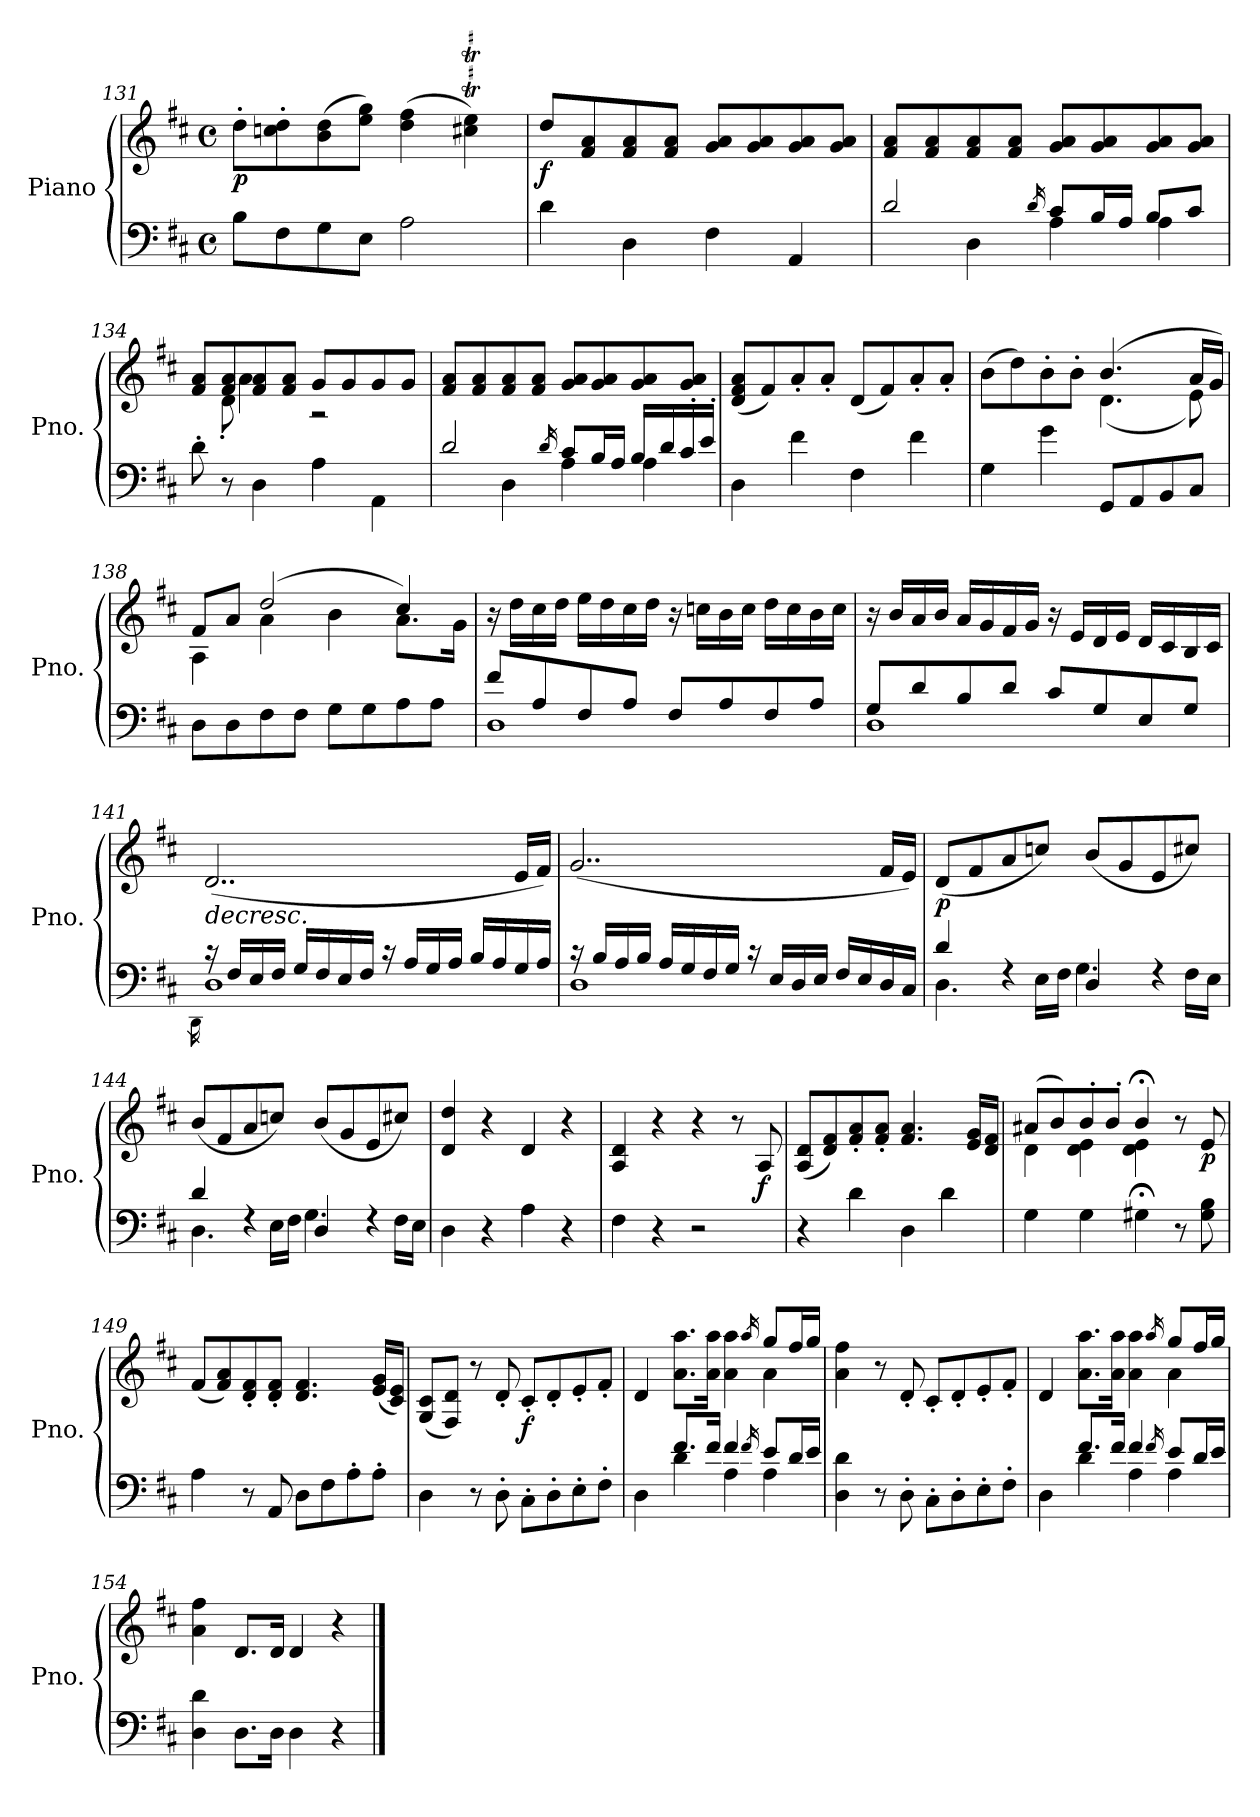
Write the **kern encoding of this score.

**kern	**kern	**dynam
*part1	*part1	*part1
*staff2	*staff1	*staff1/2
*I"Piano	*	*
*I'Pno.	*	*
*clefF4	*clefG2	*
*k[f#c#]	*k[f#c#]	*
*M4/4	*M4/4	*
*met(c)	*met(c)	*
=131	=131	=131
!	!	!LO:DY:b
8B\L	8dd'\L	p
8F#\	8ccn\' 8dd\'	.
8G\	(>8b\ 8dd\	.
8E\J	8ee\ 8gg\J)	.
2A\	(>4dd\ 4ff#\	.
.	4cc#X\T 4ee\T)	.
!!LO:LB:g=z
=132	=132	=132
!	!	!LO:DY:b
4d\	8dd/L	f
.	8f#/ 8a/	.
4D\	8f#/ 8a/	.
.	8f#/ 8a/J	.
4F#\	8g/ 8a/L	.
.	8g/ 8a/	.
4AA/	8g/ 8a/	.
.	8g/ 8a/J	.
=133	=133	=133
*^	*	*
2d/	4ryy	8f#/ 8a/L	.
.	.	8f#/ 8a/	.
.	4D\	8f#/ 8a/	.
.	.	8f#/ 8a/J	.
16qd/	.	.	.
8c#/L	4A\	8g/ 8a/L	.
16B/L	.	8g/ 8a/	.
16A/JJ	.	.	.
8B/L	4A\	8g/ 8a/	.
8c#/J	.	8g/ 8a/J	.
=134	=134	=134	=134
*	*	*^	*
8d'\	4ryy	8f#/ 8a/L	8ryy	.
8r	.	8f#/ 8a/	8d'\	.
4ryy	4D\	8f#/ 8a/	4a\	.
.	.	8f#/ 8a/J	.	.
2ryy	4A\	8g/L	2r	.
.	.	8g/	.	.
.	4AA\	8g/	.	.
.	.	8g/J	.	.
*	*	*v	*v	*
!!LO:PB:g=z
=135	=135	=135	=135
2d/	4ryy	8f#/ 8a/L	.
.	.	8f#/ 8a/	.
.	4D\	8f#/ 8a/	.
.	.	8f#/ 8a/J	.
16qd/	.	.	.
8c#/L	4A\	8g/ 8a/L	.
16B/L	.	8g/ 8a/	.
16A/JJ	.	.	.
16B/LL	4A\	8g/ 8a/	.
16d/	.	.	.
16c#'/	.	8g/ 8a/J	.
16e'/JJ	.	.	.
*v	*v	*	*
=136	=136	=136
4D\	(<8d/ 8f#/ 8a/L	.
.	8f#/)	.
4f#\	8a'/	.
.	8a'/J	.
4F#\	(<8d/L	.
.	8f#/)	.
4f#\	8a'/	.
.	8a'/J	.
=137	=137	=137
*	*^	*
4G\	8ryy	(<8b\L	.
.	8ryy	8dd\)	.
4g\	8ryy	8b'\	.
.	8ryy	8b'\J	.
8GG/L	(>4.b/	(<4.d\	.
8AA/	.	.	.
8BB/	.	.	.
8C#/J	16a/LL	8e\)	.
.	16g/JJ)	.	.
=138	=138	=138	=138
8D\L	8f#/L	4A\	.
8D\	8a/J	.	.
8F#\	(>2dd/	4a\	.
8F#\J	.	.	.
8G\L	.	4b\	.
8G\	.	.	.
8A\	4cc#/)	8.a\L	.
8A\J	.	.	.
.	.	16g\Jk	.
*	*v	*v	*
!!LO:LB:g=z
=139	=139	=139
*^	*	*
8f#/L	1D	16r	.
.	.	16dd\LL	.
8A/	.	16cc#\	.
.	.	16dd\JJ	.
8F#/	.	16ee\LL	.
.	.	16dd\	.
8A/J	.	16cc#\	.
.	.	16dd\JJ	.
8F#/L	.	16r	.
.	.	16ccn\LL	.
8A/	.	16b\	.
.	.	16cc\JJ	.
8F#/	.	16dd\LL	.
.	.	16cc\	.
8A/J	.	16b\	.
.	.	16cc\JJ	.
=140	=140	=140	=140
8G/L	1D	16r	.
.	.	16b/LL	.
8d/	.	16a/	.
.	.	16b/JJ	.
8B/	.	16a/LL	.
.	.	16g/	.
8d/J	.	16f#/	.
.	.	16g/JJ	.
8c#/L	.	16r	.
.	.	16e/LL	.
8G/	.	16d/	.
.	.	16e/JJ	.
8E/	.	16d/LL	.
.	.	16c#/	.
8G/J	.	16B/	.
.	.	16c#/JJ	.
!!LO:LB:g=z
=141	=141	=141	=141
.	16qDD\	.	.
!	!	!LO:TX:b:i:t=decresc.	!
16r	1D	(<2..d/	.
16F#/LL	.	.	.
16E/	.	.	.
16F#/JJ	.	.	.
16G/LL	.	.	.
16F#/	.	.	.
16E/	.	.	.
16F#/JJ	.	.	.
16r	.	.	.
16A/LL	.	.	.
16G/	.	.	.
16A/JJ	.	.	.
16B/LL	.	.	.
16A/	.	.	.
16G/	.	16e/LL	.
16A/JJ	.	16f#/JJ)	.
=142	=142	=142	=142
16r	1D	(<2..g/	.
16B/LL	.	.	.
16A/	.	.	.
16B/JJ	.	.	.
16A/LL	.	.	.
16G/	.	.	.
16F#/	.	.	.
16G/JJ	.	.	.
16r	.	.	.
16E/LL	.	.	.
16D/	.	.	.
16E/JJ	.	.	.
16F#/LL	.	.	.
16E/	.	.	.
16D/	.	16f#/LL	.
16C#/JJ	.	16e/JJ)	.
=143	=143	=143	=143
!	!	!	!LO:DY:b
4d/	4.D\	(<8d/L	p
.	.	8f#/	.
4rF	.	8a/	.
.	16E\LL	8ccn/J)	.
.	16F#\JJ	.	.
4D/	4.G\	(<8b/L	.
.	.	8g/	.
4rF	.	8e/	.
.	16F#\LL	8cc#X/J)	.
.	16E\JJ	.	.
!!LO:LB:g=z
=144	=144	=144	=144
4d/	4.D\	(<8b/L	.
.	.	8f#/	.
4rF	.	8a/	.
.	16E\LL	8ccn/J)	.
.	16F#\JJ	.	.
4D/	4.G\	(<8b/L	.
.	.	8g/	.
4rF	.	8e/	.
.	16F#\LL	8cc#X/J)	.
.	16E\JJ	.	.
*v	*v	*	*
=145	=145	=145
4D\	4d/ 4dd/	.
4r	4r	.
4A\	4d/	.
4r	4r	.
=146	=146	=146
4F#\	4A/ 4d/	.
4r	4r	.
2r	4r	.
.	8r	.
!	!	!LO:DY:b
.	8A/	f
=147	=147	=147
4r	(<8A/ 8d/L	.
.	8d/ 8f#/)	.
4d\	8f#/' 8a/'	.
.	8f#/' 8a/'J	.
4D\	4.f#/ 4.a/	.
4d\	.	.
.	16e/ 16g/LL	.
.	16d/ 16f#/JJ	.
=148	=148	=148
*	*^	*
4G\	(>8a#X/L	4d\	.
.	8b/)	.	.
4G\	8b'/	4d\ 4e\	.
.	8b'/J	.	.
4G#X;<\	4b;</	4d\ 4e\	.
8r	8r	4ryy	.
!	!	!	!LO:DY:b
8G#\ 8B\	8e/	.	p
*	*v	*v	*
!!LO:LB:g=z
=149	=149	=149
4A\	(<8f#/L	.
.	8f#/ 8a/)	.
8r	8d/' 8f#/'	.
8AA/	8d/' 8f#/'J	.
8D\L	4.d/ 4.f#/	.
8F#\	.	.
8A'\	.	.
8A'\J	(<16e/ 16g/LL	.
.	16c#/ 16e/JJ)	.
=150	=150	=150
4D\	(<8G/ 8c#/L	.
.	8F#/ 8d/J)	.
8r	8r	.
8D'\	8d'/	.
!	!	!LO:DY:b
8C#'\L	8c#'/L	f
8D'\	8d'/	.
8E'\	8e'/	.
8F#'\J	8f#'/J	.
=151	=151	=151
*^	*^	*
4ryy	4D\	4d/	4ryy	.
8.f#/L	4d\	8.ryy	8.a\ 8.aa\L	.
16f#/Jk	.	16ryy	16a\ 16aa\Jk	.
4f#/	4A\	4ryy	4a\ 4aa\	.
16qf#/	.	16qaa/	.	.
8e/L	4A\	8gg/L	4a\	.
16d/L	.	16ff#/L	.	.
16e/JJ	.	16gg/JJ	.	.
*v	*v	*	*	*
*	*v	*v	*
=152	=152	=152
4D\ 4d\	4a\ 4ff#\	.
8r	8r	.
8D'\	8d'/	.
8C#'\L	8c#'/L	.
8D'\	8d'/	.
8E'\	8e'/	.
8F#'\J	8f#'/J	.
!!LO:LB:g=z
=153	=153	=153
*^	*^	*
4ryy	4D\	4d/	4ryy	.
8.f#/L	4d\	8.ryy	8.a\ 8.aa\L	.
16f#/Jk	.	16ryy	16a\ 16aa\Jk	.
4f#/	4A\	4ryy	4a\ 4aa\	.
16qf#/	.	16qaa/	.	.
8e/L	4A\	8gg/L	4a\	.
16d/L	.	16ff#/L	.	.
16e/JJ	.	16gg/JJ	.	.
*v	*v	*	*	*
*	*v	*v	*
=154	=154	=154
4D\ 4d\	4a\ 4ff#\	.
8.D\L	8.d/L	.
16D\Jk	16d/Jk	.
4D\	4d/	.
4r	4r	.
==	==	==
*-	*-	*-
